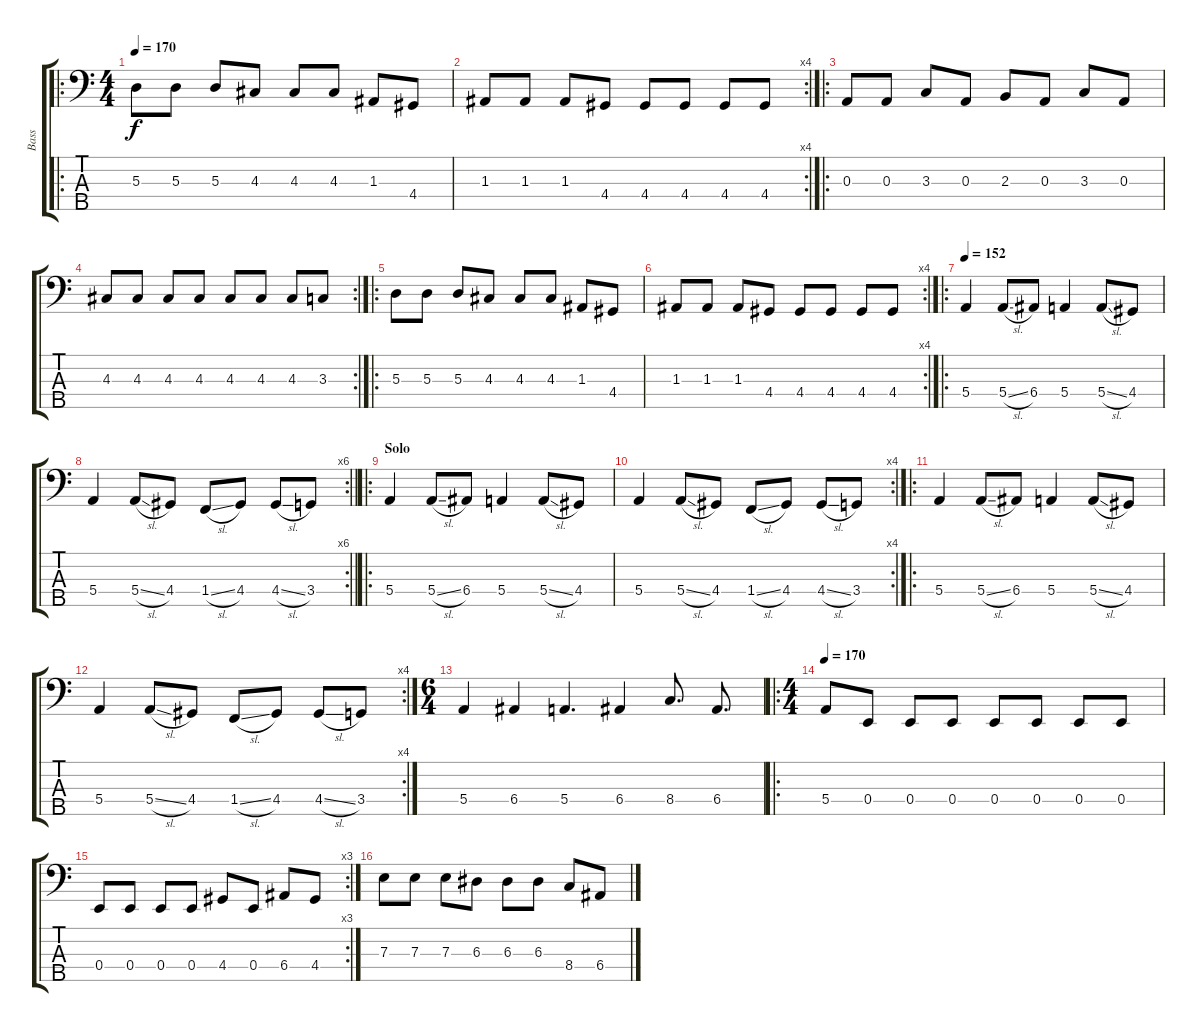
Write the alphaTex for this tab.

\track ("Bass" "Bass") {instrument electricbassfinger}
\staff {score tabs}
\tuning (G2 D2 A1 E1 B0) {hide}
\ro
\ts (4 4)
\tempo 170
\clef f4
\ks c
5.3.8{dy f} 5.3.8 5.3.8 4.3.8 4.3.8 4.3.8 1.3.8 4.4.8 |
\rc 4
1.3.8 1.3.8 1.3.8 4.4.8 4.4.8 4.4.8 4.4.8 4.4.8 |
\ro
0.3.8 0.3.8 3.3.8 0.3.8 2.3.8 0.3.8 3.3.8 0.3.8 |
\rc 2
4.3.8 4.3.8 4.3.8 4.3.8 4.3.8 4.3.8 4.3.8 3.3.8 |
\ro
5.3.8 5.3.8 5.3.8 4.3.8 4.3.8 4.3.8 1.3.8 4.4.8 |
\rc 4
1.3.8 1.3.8 1.3.8 4.4.8 4.4.8 4.4.8 4.4.8 4.4.8 |
\ro
\tempo 152
5.4.4 5.4{sl}.8 6.4.8 5.4.4 5.4{sl}.8 4.4.8 |
\rc 6
\barLineRight lightlight
5.4.4 5.4{sl}.8 4.4.8 1.4{sl}.8 4.4.8 4.4{sl}.8 3.4.8 |
\ro
\section ("" "Solo")
5.4.4 5.4{sl}.8 6.4.8 5.4.4 5.4{sl}.8 4.4.8 |
\rc 4
5.4.4 5.4{sl}.8 4.4.8 1.4{sl}.8 4.4.8 4.4{sl}.8 3.4.8 |
\ro
5.4.4 5.4{sl}.8 6.4.8 5.4.4 5.4{sl}.8 4.4.8 |
\rc 4
5.4.4 5.4{sl}.8 4.4.8 1.4{sl}.8 4.4.8 4.4{sl}.8 3.4.8 |
\ts (6 4)
5.4.4 6.4.4 5.4.4{d} 6.4.4 8.4.8{d} 6.4.8{d} |
\ro
\ts (4 4)
\tempo 170
5.4.8 0.4.8 0.4.8 0.4.8 0.4.8 0.4.8 0.4.8 0.4.8 |
\rc 3
0.4.8 0.4.8 0.4.8 0.4.8 4.4.8 0.4.8 6.4.8 4.4.8 |
7.3.8 7.3.8 7.3.8 6.3.8 6.3.8 6.3.8 8.4.8 6.4.8
